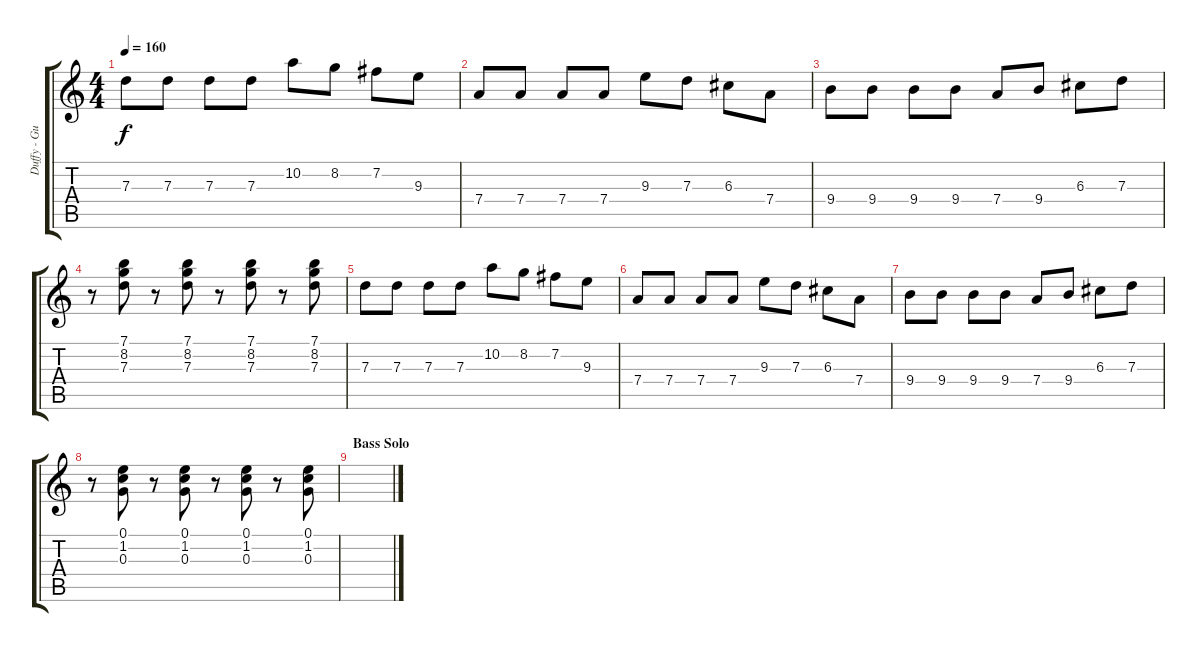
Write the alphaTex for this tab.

\track ("Duffy - Guitars" "Duffy - Gu") {instrument distortionguitar}
\staff {score tabs}
\tuning (E4 B3 G3 D3 A2 E2) {hide}
\ts (4 4)
\tempo 160
\clef g2
\ks c
7.3.8{dy f} 7.3.8 7.3.8 7.3.8 10.2.8 8.2.8 7.2.8 9.3.8 |
7.4.8 7.4.8 7.4.8 7.4.8 9.3.8 7.3.8 6.3.8 7.4.8 |
9.4.8 9.4.8 9.4.8 9.4.8 7.4.8 9.4.8 6.3.8 7.3.8 |
r.8 (7.1 8.2 7.3).8 r.8 (7.1 8.2 7.3).8 r.8 (7.1 8.2 7.3).8 r.8 (7.1 8.2 7.3).8 |
7.3.8 7.3.8 7.3.8 7.3.8 10.2.8 8.2.8 7.2.8 9.3.8 |
7.4.8 7.4.8 7.4.8 7.4.8 9.3.8 7.3.8 6.3.8 7.4.8 |
9.4.8 9.4.8 9.4.8 9.4.8 7.4.8 9.4.8 6.3.8 7.3.8 |
r.8 (0.1 1.2 0.3).8 r.8 (0.1 1.2 0.3).8 r.8 (0.1 1.2 0.3).8 r.8 (0.1 1.2 0.3).8 |
\section ("" "Bass Solo")
